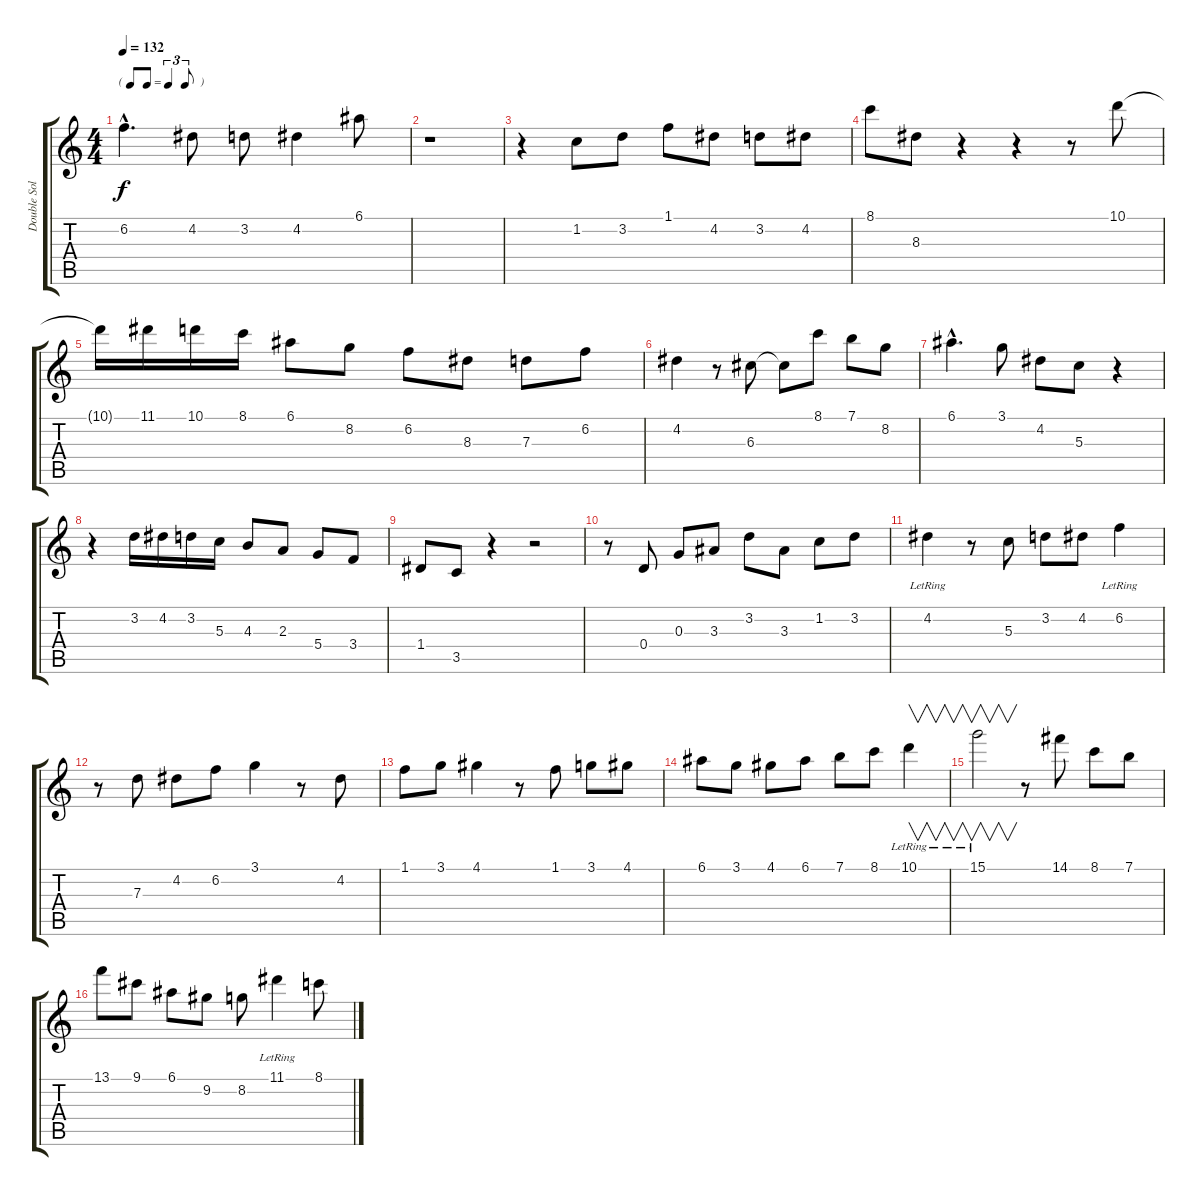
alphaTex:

\track ("Double Solo" "Double Sol") {instrument electricbasspick}
\staff {score tabs}
\tuning (E4 B3 G3 D3 A2 E2) {hide}
\ts (4 4)
\tf triplet8th
\tempo 132
\clef g2
\ks c
6.2{hac t}.4{d dy f} 4.2.8 3.2.8 4.2.4 6.1.8 |
r.1 |
r.4 1.2.8 3.2.8 1.1.8 4.2.8 3.2.8 4.2.8 |
8.1.8 8.3.8 r.4 r.4 r.8 10.1.8 |
10.1{t}.16 11.1.16 10.1.16 8.1.16 6.1.8 8.2.8 6.2.8 8.3.8 7.3.8 6.2.8 |
4.2.4 r.8 6.3.8 6.3{t}.8 8.1.8 7.1.8 8.2.8 |
6.1{hac}.4{d} 3.1.8 4.2.8 5.3.8 r.4 |
r.4 3.2.16 4.2.16 3.2.16 5.3.16 4.3.8 2.3.8 5.4.8 3.4.8 |
1.4.8 3.5.8 r.4 r.2 |
r.8 0.4.8 0.3.8 3.3.8 3.2.8 3.3.8 1.2.8 3.2.8 |
4.2{lr}.4 r.8 5.3.8 3.2.8 4.2.8 6.2{lr}.4 |
r.8 7.3.8 4.2.8 6.2.8 3.1.4 r.8 4.2.8 |
1.1.8 3.1.8 4.1.4 r.8 1.1.8 3.1.8 4.1.8 |
6.1.8 3.1.8 4.1.8 6.1.8 7.1.8 8.1.8 10.1{lr}.4{v} |
15.1{lr}.2{v} r.8 14.1.8 8.1.8 7.1.8 |
13.1.8 9.1.8 6.1.8 9.2.8 8.2.8 11.1{lr}.4 8.1.8
